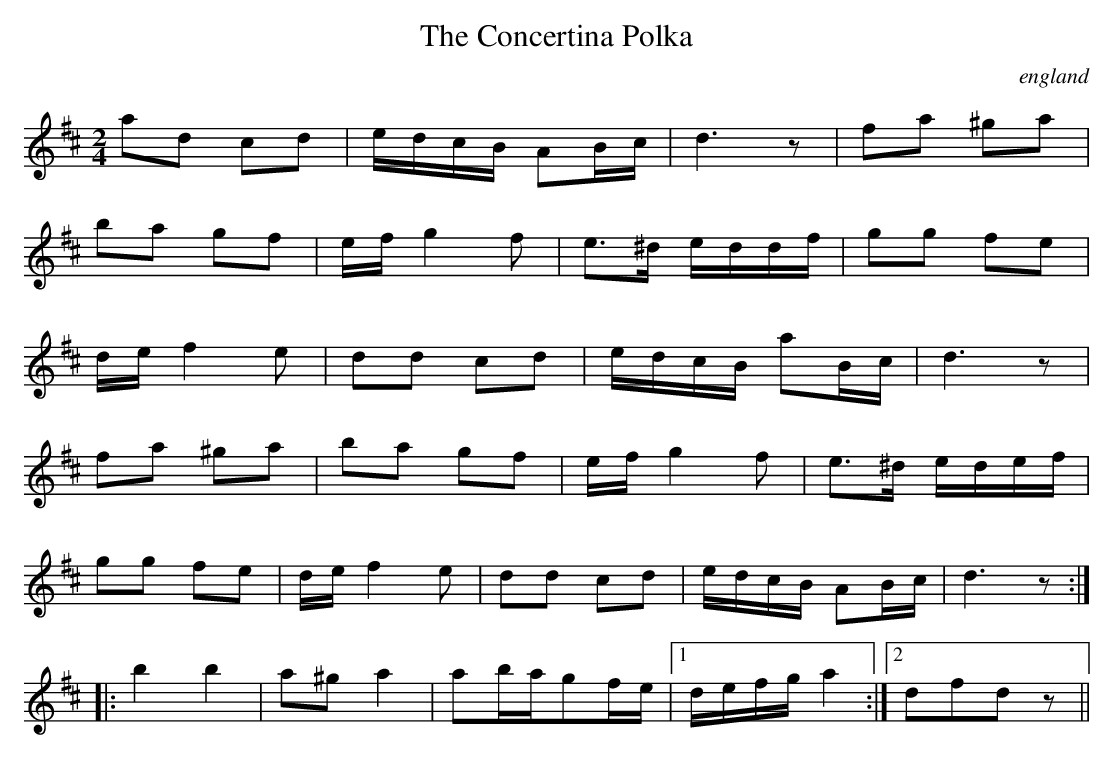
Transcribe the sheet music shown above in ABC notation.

X:1
T:Concertina Polka, The
O:england
M:2/4
L:1/8
K:D
ad cd|e/d/c/B/ AB/c/|d2>z2|fa ^ga|
ba gf|e/f/ g2 f|e>^d e/d/d/f/|gg fe|
d/e/ f2 e|dd cd|e/d/c/B/ aB/c/|d2>z2|
fa ^ga|ba gf|e/f/g2 f|e>^d e/d/e/f/|
gg fe|d/e/ f2 e|dd cd|e/d/c/B/ AB/c/|d2>z2:|
|:b2 b2|a^g a2|ab/a/gf/e/|1 d/e/f/g/ a2:|2 dfdz||
